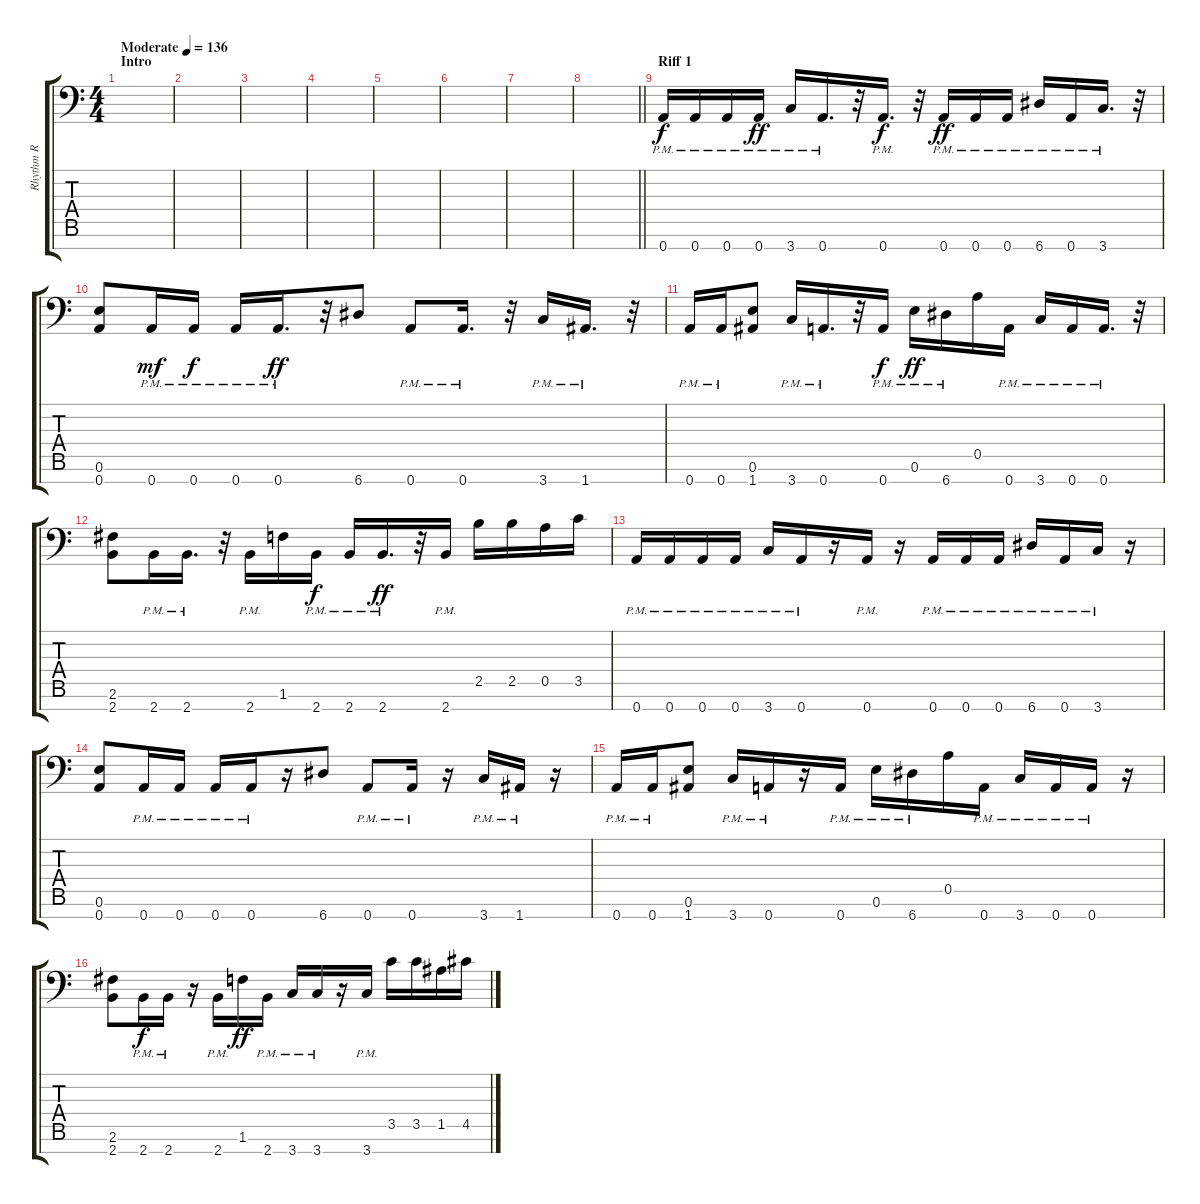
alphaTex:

\track ("Rhythm R" "Rhythm R") {instrument overdrivenguitar}
\staff {score tabs}
\tuning (E4 B3 G3 D3 A2 E2 A1) {hide}
\ts (4 4)
\section ("" "Intro")
\tempo (136 "Moderate")
\clef f4
\ks c
|
|
|
|
|
|
|
\barLineRight lightlight
|
\section ("" "Riff 1")
0.7{pm}.16 0.7{pm}.16{dy f} 0.7{pm}.16 0.7{pm}.16{dy ff} 3.7{pm}.16 0.7{pm}.16{d} r.32 0.7{pm}.16{d dy f} r.32 0.7{pm}.16{dy ff} 0.7{pm}.16 0.7{pm}.16 6.7{pm}.16 0.7{pm}.16 3.7{pm}.16{d} r.32 |
(0.6 0.7).8 0.7{pm}.16{dy mf} 0.7{pm}.16{dy f} 0.7{pm}.16 0.7{pm}.16{d dy ff} r.32 6.7.8 0.7{pm}.8 0.7{pm}.16{d} r.32 3.7{pm}.16 1.7{pm}.16{d} r.32 |
0.7{pm}.16 0.7{pm}.16 (0.6 1.7).8 3.7{pm}.16 0.7{pm}.16{d} r.32 0.7{pm}.16{dy f} 0.6{pm}.16{dy ff} 6.7{pm}.16 0.5.16 0.7{pm}.16 3.7{pm}.16 0.7{pm}.16 0.7{pm}.16{d} r.32 |
(2.6 2.7).8 2.7{pm}.16 2.7{pm}.16{d} r.32 2.7{pm}.16 1.6.16 2.7{pm}.16{dy f} 2.7{pm}.16 2.7{pm}.16{d dy ff} r.32 2.7{pm}.16 2.5.16 2.5.16 0.5.16 3.5.16 |
0.7{pm}.16 0.7{pm}.16 0.7{pm}.16 0.7{pm}.16 3.7{pm}.16 0.7{pm}.16 r.16 0.7{pm}.16 r.16 0.7{pm}.16 0.7{pm}.16 0.7{pm}.16 6.7{pm}.16 0.7{pm}.16 3.7{pm}.16 r.16 |
(0.6 0.7).8 0.7{pm}.16 0.7{pm}.16 0.7{pm}.16 0.7{pm}.16 r.16 6.7.8 0.7{pm}.8 0.7{pm}.16 r.16 3.7{pm}.16 1.7{pm}.16 r.16 |
0.7{pm}.16 0.7{pm}.16 (0.6 1.7).8 3.7{pm}.16 0.7{pm}.16 r.16 0.7{pm}.16 0.6{pm}.16 6.7{pm}.16 0.5.16 0.7{pm}.16 3.7{pm}.16 0.7{pm}.16 0.7{pm}.16 r.16 |
(2.6 2.7).8 2.7{pm}.16{dy f} 2.7{pm}.16 r.16 2.7{pm}.16 1.6.16{dy ff} 2.7{pm}.16 3.7{pm}.16 3.7{pm}.16 r.16 3.7{pm}.16 3.5.16 3.5.16 1.5.16 4.5.16
